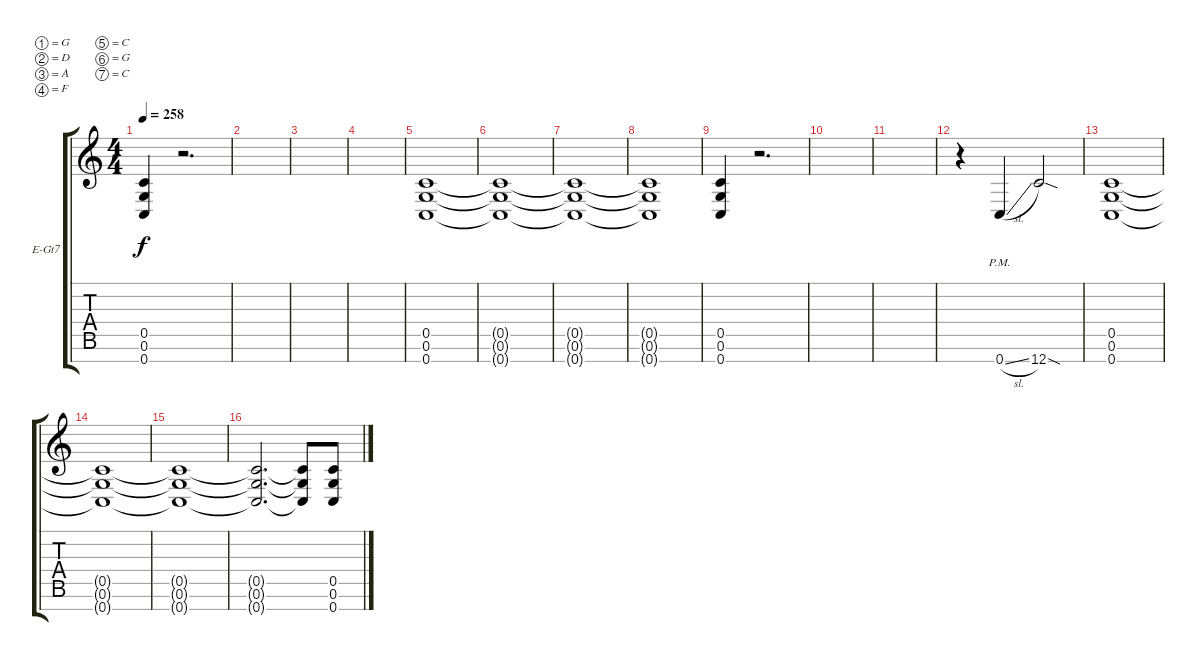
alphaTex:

\defaultSystemsLayout 4
\bracketExtendMode groupsimilarinstruments
\firstSystemTrackNameOrientation horizontal
\otherSystemsTrackNameOrientation horizontal
\track ("Electric Guitar" "E-Gt7") {instrument distortionguitar}
\staff {score tabs}
\tuning (G4 D4 A3 F3 C3 G2 C2)
\ts (4 4)
\tempo 258
\clef g2
\ks c
(0.7 0.6 0.5).4{dy f} r.2{d} |
|
|
|
(0.7 0.6 0.5).1 |
(0.5{t} 0.6{t} 0.7{t}).1 |
(0.7{t} 0.6{t} 0.5{t}).1 |
(0.5{t} 0.6{t} 0.7{t}).1 |
(0.7 0.6 0.5).4 r.2{d} |
|
|
r.4 0.7{sl pm}.4 12.7{sod}.2 |
(0.7 0.6 0.5).1 |
(0.7{t} 0.6{t} 0.5{t}).1 |
(0.5{t} 0.6{t} 0.7{t}).1 |
(0.7{t} 0.5{t} 0.6{t}).2{d} (0.5{t} 0.6{t} 0.7{t}).8 (0.7 0.6 0.5).8
